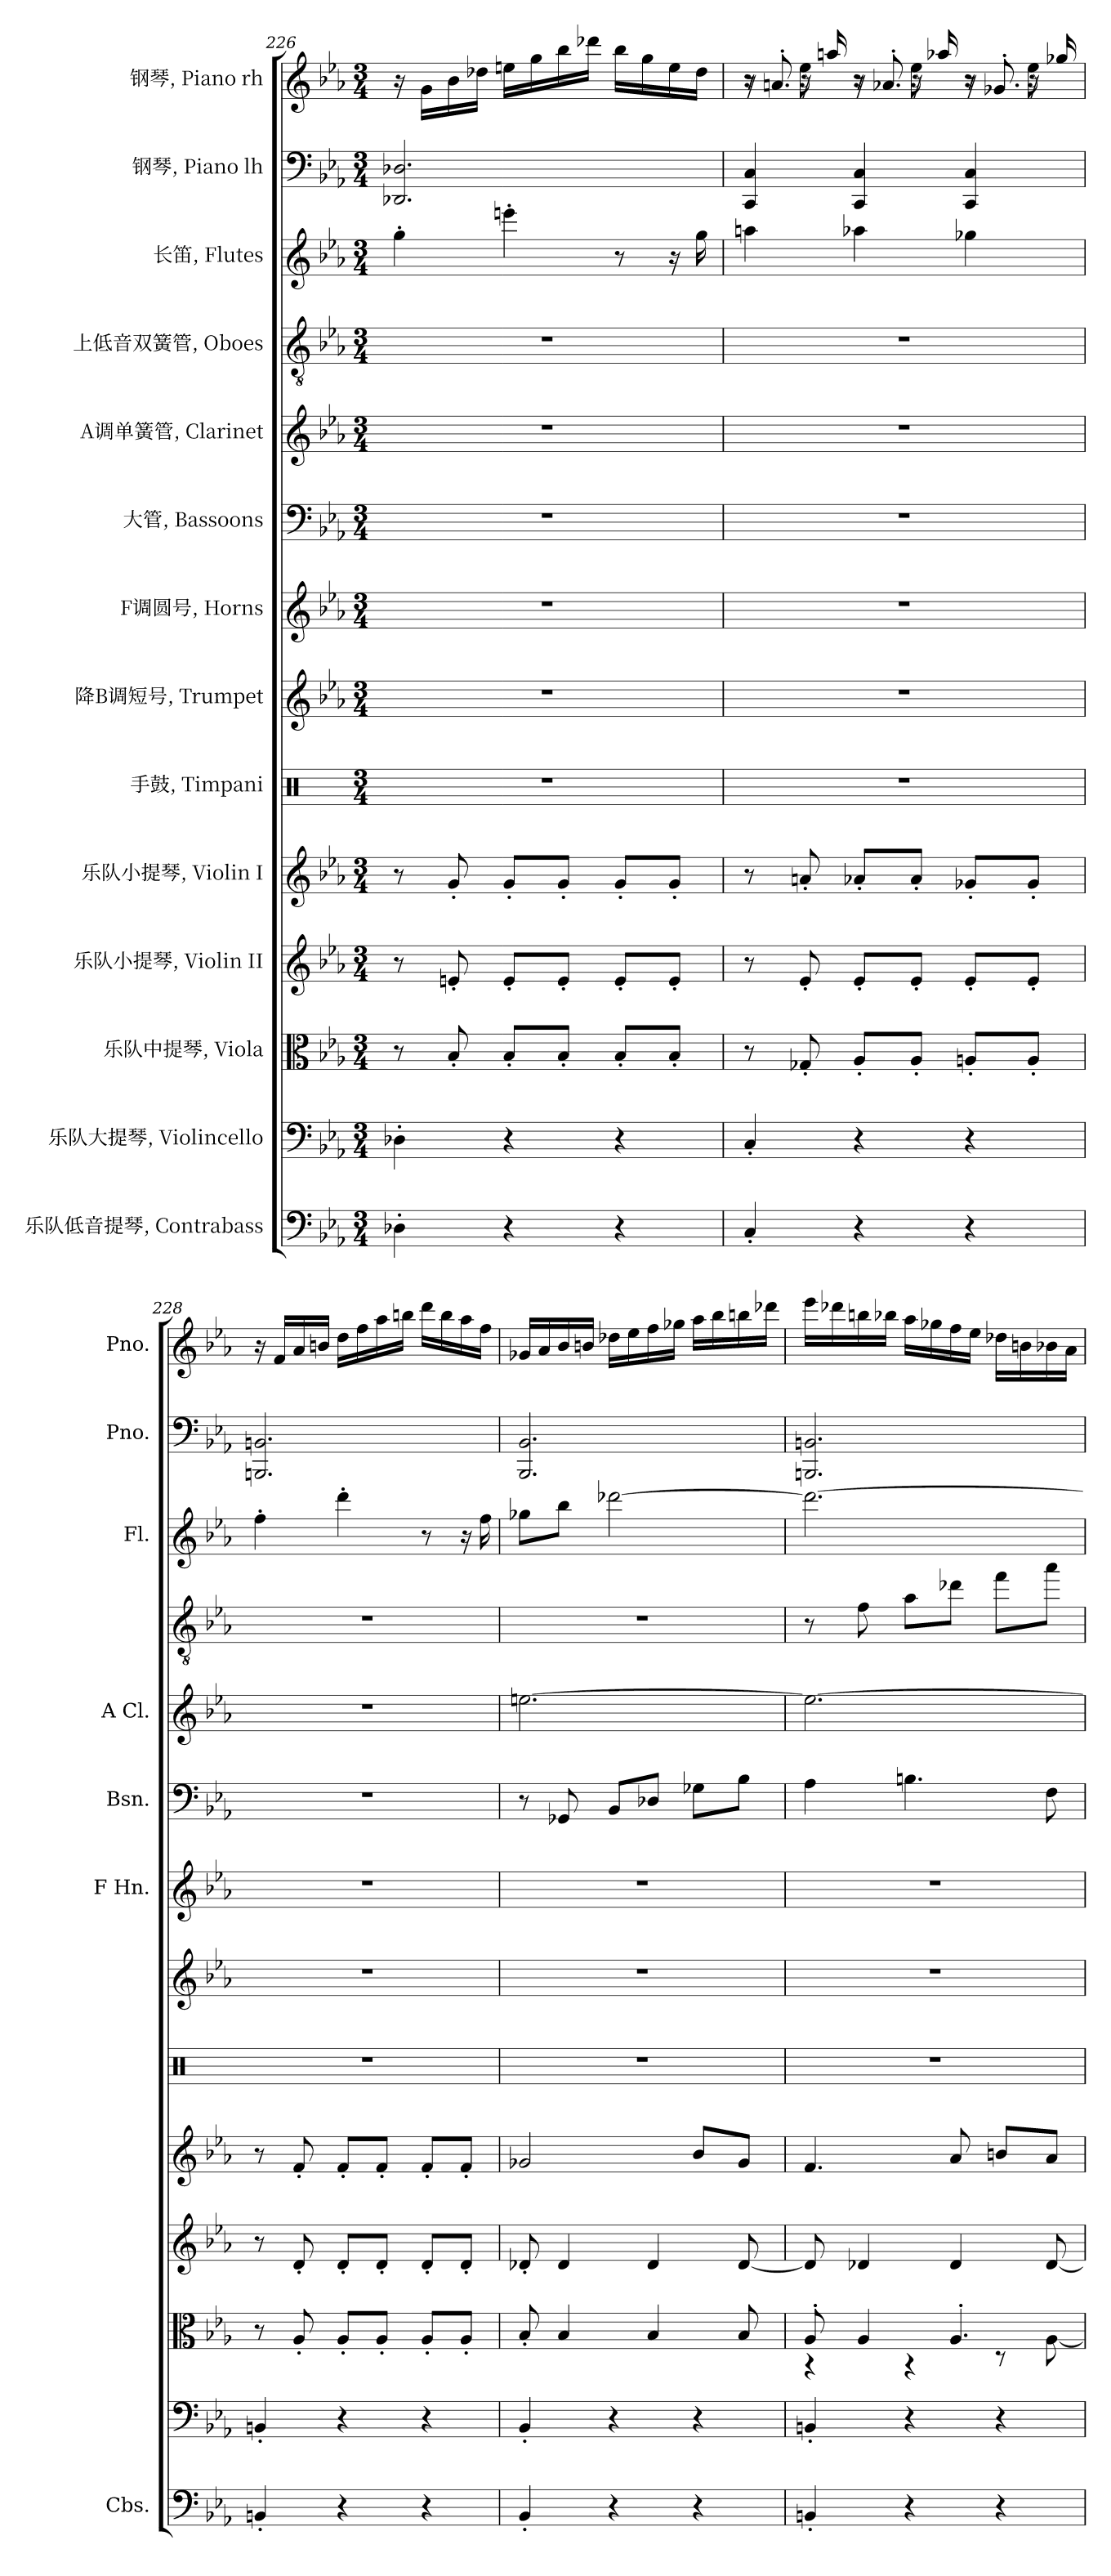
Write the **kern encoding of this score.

**kern	**kern	**kern	**kern	**kern	**kern	**kern	**kern	**kern	**kern	**kern	**kern	**kern	**kern
*part14	*part13	*part12	*part11	*part10	*part9	*part8	*part7	*part6	*part5	*part4	*part3	*part2	*part1
*staff14	*staff13	*staff12	*staff11	*staff10	*staff9	*staff8	*staff7	*staff6	*staff5	*staff4	*staff3	*staff2	*staff1
*I"乐队低音提琴, Contrabass	*I"乐队大提琴, Violincello	*I"乐队中提琴, Viola	*I"乐队小提琴, Violin II	*I"乐队小提琴, Violin I	*I"手鼓, Timpani	*I"降B调短号, Trumpet	*I"F调圆号, Horns	*I"大管, Bassoons	*I"A调单簧管, Clarinet	*I"上低音双簧管, Oboes	*I"长笛, Flutes	*I"钢琴, Piano lh	*I"钢琴, Piano rh
*I'Cbs.	*	*	*	*	*	*	*I'F Hn.	*I'Bsn.	*I'A Cl.	*	*I'Fl.	*I'Pno.	*I'Pno.
!!LO:PB:g=z
*clefF4	*clefF4	*clefC3	*clefG2	*clefG2	*clefX	*clefG2	*clefG2	*clefF4	*clefG2	*clefGv2	*clefG2	*clefF4	*clefG2
*ITrd7c12	*	*	*	*	*	*ITrd1c2	*ITrd4c7	*	*ITrd2c3	*	*	*	*
*k[b-e-a-]	*k[b-e-a-]	*k[b-e-a-]	*k[b-e-a-]	*k[b-e-a-]	*k[]	*k[b-e-a-d-g-]	*k[b-e-a-d-]	*k[b-e-a-]	*k[]	*k[b-e-a-]	*k[b-e-a-]	*k[b-e-a-]	*k[b-e-a-]
*M3/4	*M3/4	*M3/4	*M3/4	*M3/4	*M3/4	*M3/4	*M3/4	*M3/4	*M3/4	*M3/4	*M3/4	*M3/4	*M3/4
=226	=226	=226	=226	=226	=226	=226	=226	=226	=226	=226	=226	=226	=226
4DD-X'\	4D-X'\	8r	8r	8r	2.r	2.r	2.r	2.r	2.r	2.r	4gg'\	2.DD-X/ 2.D-X/	16r
.	.	.	.	.	.	.	.	.	.	.	.	.	16g\LL
.	.	8B-'/	8en'/	8g'/	.	.	.	.	.	.	.	.	16b-\
.	.	.	.	.	.	.	.	.	.	.	.	.	16dd-X\JJ
4r	4r	8B-'/L	8e'/L	8g'/L	.	.	.	.	.	.	4eeen'\	.	16een\LL
.	.	.	.	.	.	.	.	.	.	.	.	.	16gg\
.	.	8B-'/J	8e'/J	8g'/J	.	.	.	.	.	.	.	.	16bb-\
.	.	.	.	.	.	.	.	.	.	.	.	.	16ddd-X\JJ
4r	4r	8B-'/L	8e'/L	8g'/L	.	.	.	.	.	.	8r	.	16bb-\LL
.	.	.	.	.	.	.	.	.	.	.	.	.	16gg\
.	.	8B-'/J	8e'/J	8g'/J	.	.	.	.	.	.	16r	.	16ee\
.	.	.	.	.	.	.	.	.	.	.	16gg\	.	16dd-\JJ
=227	=227	=227	=227	=227	=227	=227	=227	=227	=227	=227	=227	=227	=227
*	*	*	*	*	*	*	*	*	*	*	*	*	*^
*	*	*	*	*	*	*	*	*	*	*	*	*	*	*^
4CC'/	4C'/	8r	8r	8r	2.r	2.r	2.r	2.r	2.r	2.r	4aan\	4CC/ 4C/	8r	8r	16r
.	.	.	.	.	.	.	.	.	.	.	.	.	.	.	8.an'/
.	.	8G-X'/	8e-'/	8an'/	.	.	.	.	.	.	.	.	16r	8ee-\	.
.	.	.	.	.	.	.	.	.	.	.	.	.	16aan/	.	.
4r	4r	8A-'/L	8e-'/L	8a-X'/L	.	.	.	.	.	.	4aa-X\	4CC/ 4C/	8r	8r	16r
.	.	.	.	.	.	.	.	.	.	.	.	.	.	.	8.a-X'/
.	.	8A-'/J	8e-'/J	8a-'/J	.	.	.	.	.	.	.	.	16r	8ee-\	.
.	.	.	.	.	.	.	.	.	.	.	.	.	16aa-X/	.	.
4r	4r	8An'/L	8e-'/L	8g-X'/L	.	.	.	.	.	.	4gg-X\	4CC/ 4C/	8r	8r	16r
.	.	.	.	.	.	.	.	.	.	.	.	.	.	.	8.g-X'/
.	.	8A'/J	8e-'/J	8g-'/J	.	.	.	.	.	.	.	.	16r	8ee-\	.
.	.	.	.	.	.	.	.	.	.	.	.	.	16gg-X/	.	.
*	*	*	*	*	*	*	*	*	*	*	*	*	*v	*v	*v
!!LO:PB:g=z
=228	=228	=228	=228	=228	=228	=228	=228	=228	=228	=228	=228	=228	=228
4BBBn'/	4BBn'/	8r	8r	8r	2.r	2.r	2.r	2.r	2.r	2.r	4ff'\	2.BBBn/ 2.BBn/	16r
.	.	.	.	.	.	.	.	.	.	.	.	.	16f/LL
.	.	8A-'/	8d'/	8f'/	.	.	.	.	.	.	.	.	16a-/
.	.	.	.	.	.	.	.	.	.	.	.	.	16bn/JJ
4r	4r	8A-'/L	8d'/L	8f'/L	.	.	.	.	.	.	4ddd'\	.	16dd\LL
.	.	.	.	.	.	.	.	.	.	.	.	.	16ff\
.	.	8A-'/J	8d'/J	8f'/J	.	.	.	.	.	.	.	.	16aa-\
.	.	.	.	.	.	.	.	.	.	.	.	.	16bbn\JJ
4r	4r	8A-'/L	8d'/L	8f'/L	.	.	.	.	.	.	8r	.	16ddd\LL
.	.	.	.	.	.	.	.	.	.	.	.	.	16bb\
.	.	8A-'/J	8d'/J	8f'/J	.	.	.	.	.	.	16r	.	16aa-\
.	.	.	.	.	.	.	.	.	.	.	16ff\	.	16ff\JJ
=229	=229	=229	=229	=229	=229	=229	=229	=229	=229	=229	=229	=229	=229
4BBB-'/	4BB-'/	8B-'/	8d-X'/	2g-X/	2.r	2.r	2.r	8r	[2.cc#X\	2.r	8gg-X\L	2.BBB-/ 2.BB-/	16g-X/LL
.	.	.	.	.	.	.	.	.	.	.	.	.	16a-/
.	.	4B-/	4d-/	.	.	.	.	8GG-X/	.	.	8bb-\J	.	16b-/
.	.	.	.	.	.	.	.	.	.	.	.	.	16bn/JJ
4r	4r	.	.	.	.	.	.	8BB-/L	.	.	[2ddd-X\	.	16dd-X\LL
.	.	.	.	.	.	.	.	.	.	.	.	.	16ee-\
.	.	4B-/	4d-/	.	.	.	.	8D-X/J	.	.	.	.	16ff\
.	.	.	.	.	.	.	.	.	.	.	.	.	16gg-X\JJ
4r	4r	.	.	8b-/L	.	.	.	8G-X\L	.	.	.	.	16aa-\LL
.	.	.	.	.	.	.	.	.	.	.	.	.	16bb-\
.	.	8B-/	[8d-/	8g-/J	.	.	.	8B-\J	.	.	.	.	16bbn\
.	.	.	.	.	.	.	.	.	.	.	.	.	16ddd-X\JJ
!!LO:PB:g=z
=230	=230	=230	=230	=230	=230	=230	=230	=230	=230	=230	=230	=230	=230
*	*	*^	*	*	*	*	*	*	*	*	*	*	*
4BBBn'/	4BBn'/	8A-'/	4r	8d-/]	4.f/	2.r	2.r	2.r	4A-\	2.cc#\_	8r	2.ddd-\_	2.BBBn/ 2.BBn/	16eee-\LL
.	.	.	.	.	.	.	.	.	.	.	.	.	.	16ddd-X\
.	.	4A-/	.	4d-X/	.	.	.	.	.	.	8f\	.	.	16bbn\
.	.	.	.	.	.	.	.	.	.	.	.	.	.	16bb-X\JJ
4r	4r	.	4r	.	.	.	.	.	4.Bn\	.	8a-\L	.	.	16aa-\LL
.	.	.	.	.	.	.	.	.	.	.	.	.	.	16gg-X\
.	.	4.A-'/	.	4d-/	8a-/	.	.	.	.	.	8dd-X\J	.	.	16ff\
.	.	.	.	.	.	.	.	.	.	.	.	.	.	16ee-\JJ
4r	4r	.	8r	.	8bn/L	.	.	.	.	.	8ff\L	.	.	16dd-X\LL
.	.	.	.	.	.	.	.	.	.	.	.	.	.	16bn\
.	.	.	[8A-\	[8d-/	8a-/J	.	.	.	8F\	.	8aa-\J	.	.	16b-X\
.	.	.	.	.	.	.	.	.	.	.	.	.	.	16a-\JJ
*	*	*v	*v	*	*	*	*	*	*	*	*	*	*	*
=	=	=	=	=	=	=	=	=	=	=	=	=	=
*-	*-	*-	*-	*-	*-	*-	*-	*-	*-	*-	*-	*-	*-
